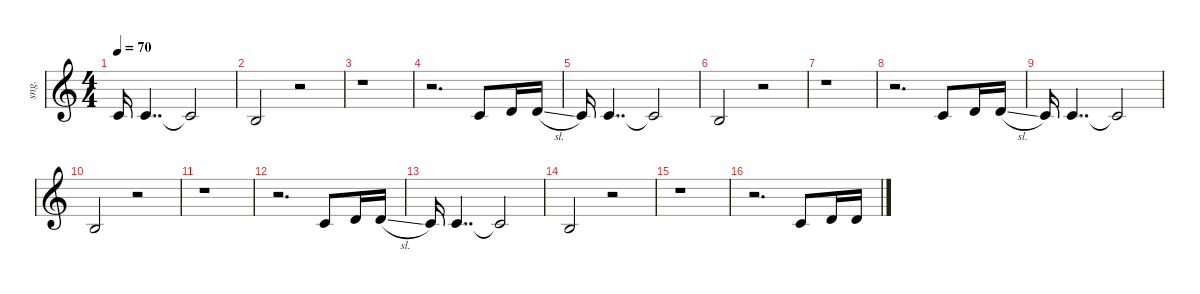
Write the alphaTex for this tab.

\defaultSystemsLayout 4
\hideDynamics
\bracketExtendMode nobrackets
\otherSystemsTrackNameOrientation horizontal
\track ("V. Harmony 1" "sng.") {multiBarRest instrument voiceoohs}
\staff {score}
\tuning (E4 B3 G3 D3 A2 E2)
\ts (4 4)
\tempo 70
\clef g2
\ks c
1.2.16{dy mf} 1.2.4{dd} 1.2{t}.2 |
0.2.2 r.2 |
r.1 |
r.2{d} 1.2.8 3.2.16 3.2{sl}.16 |
1.2.16 1.2.4{dd} 1.2{t}.2 |
0.2.2 r.2 |
r.1 |
r.2{d} 1.2.8 3.2.16 3.2{sl}.16 |
1.2.16 1.2.4{dd} 1.2{t}.2 |
0.2.2 r.2 |
r.1 |
r.2{d} 1.2.8 3.2.16 3.2{sl}.16 |
1.2.16 1.2.4{dd} 1.2{t}.2 |
0.2.2 r.2 |
r.1 |
r.2{d} 1.2.8 3.2.16 3.2{sl}.16
